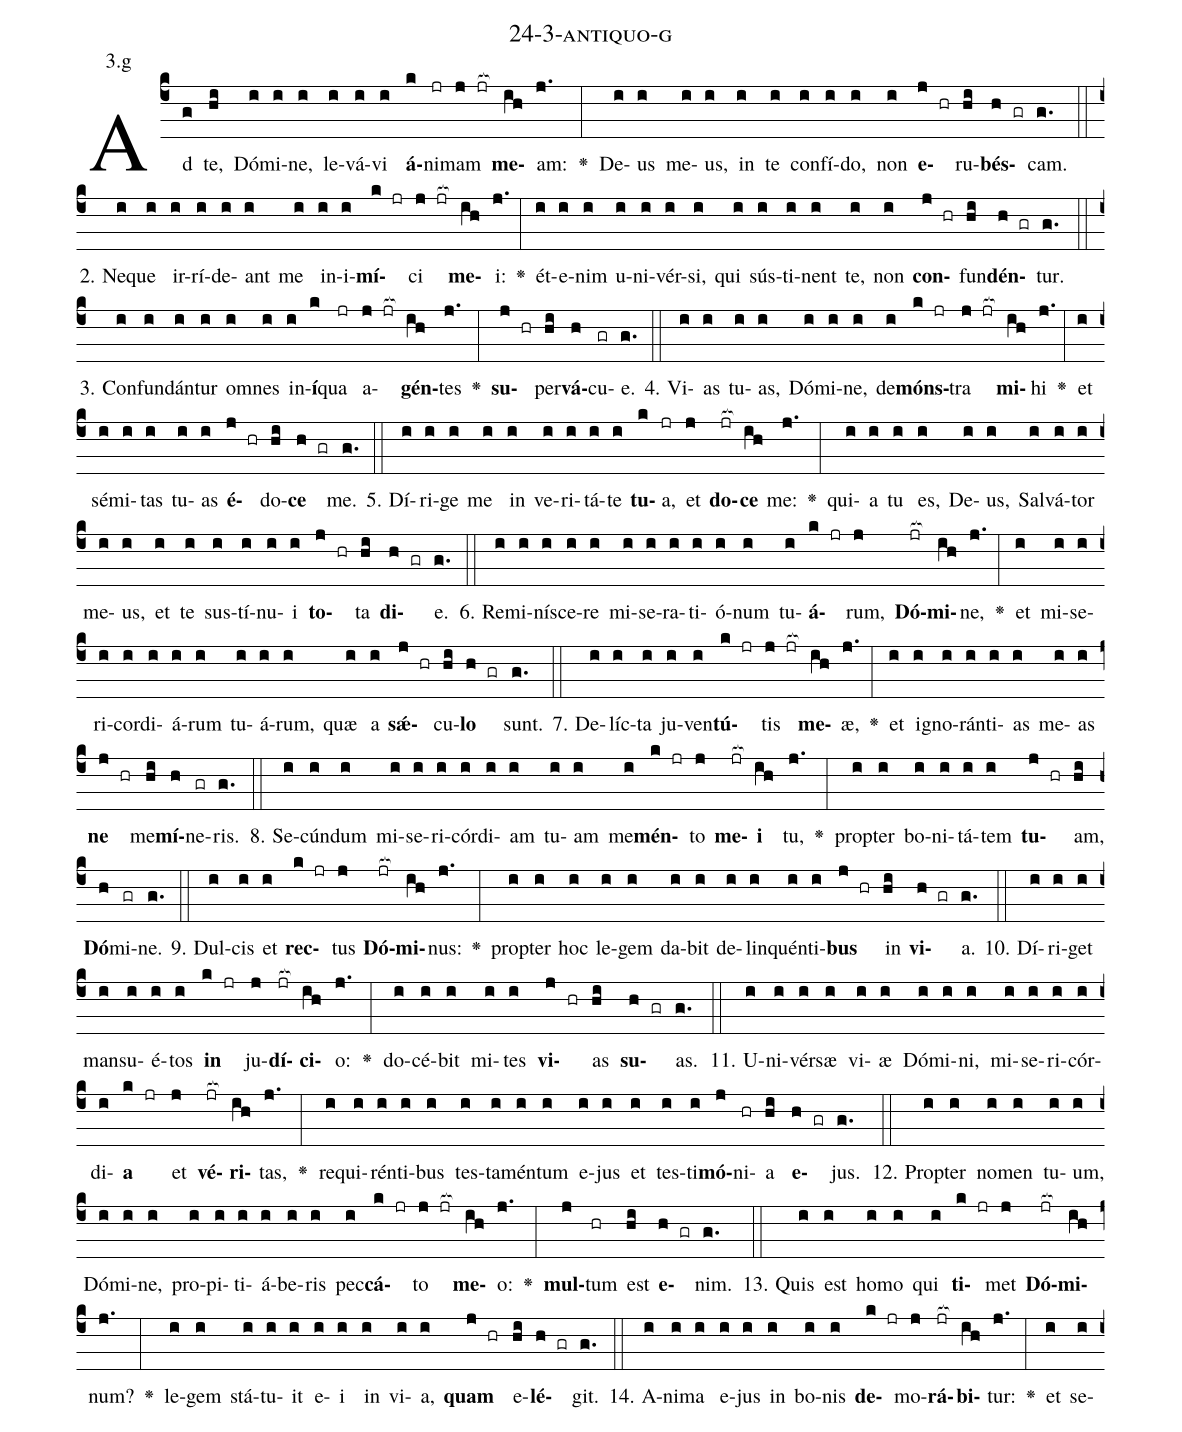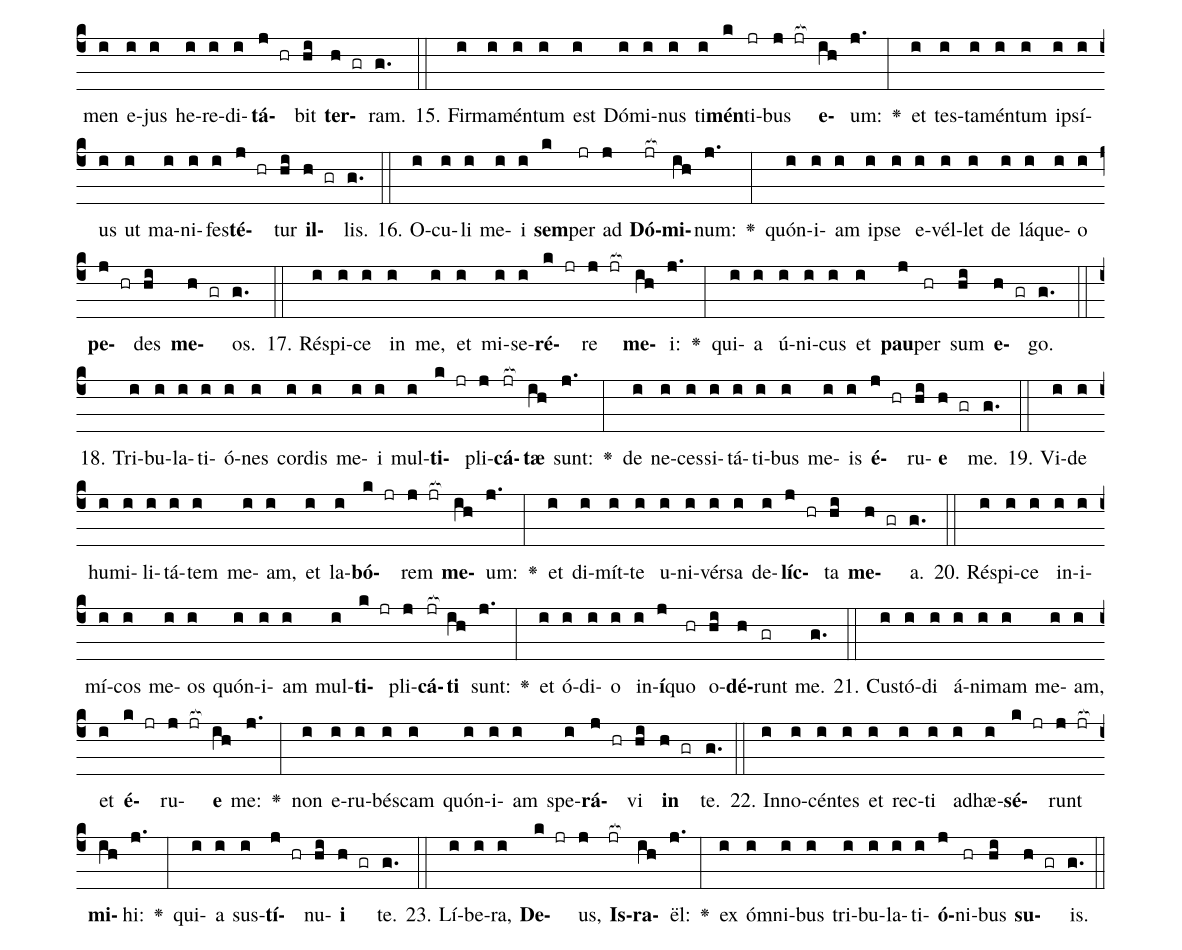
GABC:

name: 24-3-antiquo-g;
annotation: 3.g;
%%
(c4)Ad(g) te,(hi) Dó(i)mi(i)ne,(i) le(i)vá(i)vi(i) <b>á</b>(k)ni(jr)mam(j jr[ocb:1{]) <b>me</b>(ih[ocb:0}])am:(j.) <v>\greheightstar</v>(:) De(i)us(i) me(i)us,(i) in(i) te(i) con(i)fí(i)do,(i) non(i) <b>e</b>(j hr)ru(hi)<b>bés</b>(h gr)cam.(g.) (::)
2. Ne(i)que(i) ir(i)rí(i)de(i)ant(i) me(i) in(i)i(i)<b>mí</b>(k jr)ci(j jr[ocb:1{]) <b>me</b>(ih[ocb:0}])i:(j.) <v>\greheightstar</v>(:) ét(i)e(i)nim(i) u(i)ni(i)vér(i)si,(i) qui(i) sús(i)ti(i)nent(i) te,(i) non(i) <b>con</b>(j hr)fun(hi)<b>dén</b>(h gr)tur.(g.) (::)
3. Con(i)fun(i)dán(i)tur(i) om(i)nes(i) in(i)<b>í</b>(k)qua(jr) a(j jr[ocb:1{])<b>gén</b>(ih[ocb:0}])tes(j.) <v>\greheightstar</v>(:) <b>su</b>(j hr)per(hi)<b>vá</b>(h)cu(gr)e.(g.) (::)
4. Vi(i)as(i) tu(i)as,(i) Dó(i)mi(i)ne,(i) de(i)<b>móns</b>(k jr)tra(j jr[ocb:1{]) <b>mi</b>(ih[ocb:0}])hi(j.) <v>\greheightstar</v>(:) et(i) sé(i)mi(i)tas(i) tu(i)as(i) <b>é</b>(j hr)do(hi)<b>ce</b>(h gr) me.(g.) (::)
5. Dí(i)ri(i)ge(i) me(i) in(i) ve(i)ri(i)tá(i)te(i) <b>tu</b>(k)a,(jr) et(j) <b>do</b>(jr[ocb:1{])<b>ce</b>(ih[ocb:0}]) me:(j.) <v>\greheightstar</v>(:) qui(i)a(i) tu(i) es,(i) De(i)us,(i) Sal(i)vá(i)tor(i) me(i)us,(i) et(i) te(i) sus(i)tí(i)nu(i)i(i) <b>to</b>(j hr)ta(hi) <b>di</b>(h gr)e.(g.) (::)
6. Re(i)mi(i)ní(i)sce(i)re(i) mi(i)se(i)ra(i)ti(i)ó(i)num(i) tu(i)<b>á</b>(k jr)rum,(j) <b>Dó</b>(jr[ocb:1{])<b>mi</b>(ih[ocb:0}])ne,(j.) <v>\greheightstar</v>(:) et(i) mi(i)se(i)ri(i)cor(i)di(i)á(i)rum(i) tu(i)á(i)rum,(i) quæ(i) a(i) <b>sǽ</b>(j hr)cu(hi)<b>lo</b>(h gr) sunt.(g.) (::)
7. De(i)líc(i)ta(i) ju(i)ven(i)<b>tú</b>(k jr)tis(j jr[ocb:1{]) <b>me</b>(ih[ocb:0}])æ,(j.) <v>\greheightstar</v>(:) et(i) i(i)gno(i)rán(i)ti(i)as(i) me(i)as(i) <b>ne</b>(j hr) me(hi)<b>mí</b>(h)ne(gr)ris.(g.) (::)
8. Se(i)cún(i)dum(i) mi(i)se(i)ri(i)cór(i)di(i)am(i) tu(i)am(i) me(i)<b>mén</b>(k jr)to(j) <b>me</b>(jr[ocb:1{])<b>i</b>(ih[ocb:0}]) tu,(j.) <v>\greheightstar</v>(:) prop(i)ter(i) bo(i)ni(i)tá(i)tem(i) <b>tu</b>(j hr)am,(hi) <b>Dó</b>(h)mi(gr)ne.(g.) (::)
9. Dul(i)cis(i) et(i) <b>rec</b>(k jr)tus(j) <b>Dó</b>(jr[ocb:1{])<b>mi</b>(ih[ocb:0}])nus:(j.) <v>\greheightstar</v>(:) prop(i)ter(i) hoc(i) le(i)gem(i) da(i)bit(i) de(i)lin(i)quén(i)ti(i)<b>bus</b>(j hr) in(hi) <b>vi</b>(h gr)a.(g.) (::)
10. Dí(i)ri(i)get(i) man(i)su(i)é(i)tos(i) <b>in</b>(k jr) ju(j)<b>dí</b>(jr[ocb:1{])<b>ci</b>(ih[ocb:0}])o:(j.) <v>\greheightstar</v>(:) do(i)cé(i)bit(i) mi(i)tes(i) <b>vi</b>(j hr)as(hi) <b>su</b>(h gr)as.(g.) (::)
11. U(i)ni(i)vér(i)sæ(i) vi(i)æ(i) Dó(i)mi(i)ni,(i) mi(i)se(i)ri(i)cór(i)di(i)<b>a</b>(k jr) et(j) <b>vé</b>(jr[ocb:1{])<b>ri</b>(ih[ocb:0}])tas,(j.) <v>\greheightstar</v>(:) re(i)qui(i)rén(i)ti(i)bus(i) tes(i)ta(i)mén(i)tum(i) e(i)jus(i) et(i) tes(i)ti(i)<b>mó</b>(j)ni(hr)a(hi) <b>e</b>(h gr)jus.(g.) (::)
12. Prop(i)ter(i) no(i)men(i) tu(i)um,(i) Dó(i)mi(i)ne,(i) pro(i)pi(i)ti(i)á(i)be(i)ris(i) pec(i)<b>cá</b>(k jr)to(j jr[ocb:1{]) <b>me</b>(ih[ocb:0}])o:(j.) <v>\greheightstar</v>(:) <b>mul</b>(j)tum(hr) est(hi) <b>e</b>(h gr)nim.(g.) (::)
13. Quis(i) est(i) ho(i)mo(i) qui(i) <b>ti</b>(k jr)met(j) <b>Dó</b>(jr[ocb:1{])<b>mi</b>(ih[ocb:0}])num?(j.) <v>\greheightstar</v>(:) le(i)gem(i) stá(i)tu(i)it(i) e(i)i(i) in(i) vi(i)a,(i) <b>quam</b>(j hr) e(hi)<b>lé</b>(h gr)git.(g.) (::)
14. A(i)ni(i)ma(i) e(i)jus(i) in(i) bo(i)nis(i) <b>de</b>(k jr)mo(j)<b>rá</b>(jr[ocb:1{])<b>bi</b>(ih[ocb:0}])tur:(j.) <v>\greheightstar</v>(:) et(i) se(i)men(i) e(i)jus(i) he(i)re(i)di(i)<b>tá</b>(j hr)bit(hi) <b>ter</b>(h gr)ram.(g.) (::)
15. Fir(i)ma(i)mén(i)tum(i) est(i) Dó(i)mi(i)nus(i) ti(i)<b>mén</b>(k)ti(jr)bus(j jr[ocb:1{]) <b>e</b>(ih[ocb:0}])um:(j.) <v>\greheightstar</v>(:) et(i) tes(i)ta(i)mén(i)tum(i) ip(i)sí(i)us(i) ut(i) ma(i)ni(i)fes(i)<b>té</b>(j hr)tur(hi) <b>il</b>(h gr)lis.(g.) (::)
16. O(i)cu(i)li(i) me(i)i(i) <b>sem</b>(k)per(jr) ad(j) <b>Dó</b>(jr[ocb:1{])<b>mi</b>(ih[ocb:0}])num:(j.) <v>\greheightstar</v>(:) quón(i)i(i)am(i) ip(i)se(i) e(i)vél(i)let(i) de(i) lá(i)que(i)o(i) <b>pe</b>(j hr)des(hi) <b>me</b>(h gr)os.(g.) (::)
17. Ré(i)spi(i)ce(i) in(i) me,(i) et(i) mi(i)se(i)<b>ré</b>(k jr)re(j jr[ocb:1{]) <b>me</b>(ih[ocb:0}])i:(j.) <v>\greheightstar</v>(:) qui(i)a(i) ú(i)ni(i)cus(i) et(i) <b>pau</b>(j)per(hr) sum(hi) <b>e</b>(h gr)go.(g.) (::)
18. Tri(i)bu(i)la(i)ti(i)ó(i)nes(i) cor(i)dis(i) me(i)i(i) mul(i)<b>ti</b>(k jr)pli(j)<b>cá</b>(jr[ocb:1{])<b>tæ</b>(ih[ocb:0}]) sunt:(j.) <v>\greheightstar</v>(:) de(i) ne(i)ces(i)si(i)tá(i)ti(i)bus(i) me(i)is(i) <b>é</b>(j hr)ru(hi)<b>e</b>(h gr) me.(g.) (::)
19. Vi(i)de(i) hu(i)mi(i)li(i)tá(i)tem(i) me(i)am,(i) et(i) la(i)<b>bó</b>(k jr)rem(j jr[ocb:1{]) <b>me</b>(ih[ocb:0}])um:(j.) <v>\greheightstar</v>(:) et(i) di(i)mít(i)te(i) u(i)ni(i)vér(i)sa(i) de(i)<b>líc</b>(j hr)ta(hi) <b>me</b>(h gr)a.(g.) (::)
20. Ré(i)spi(i)ce(i) in(i)i(i)mí(i)cos(i) me(i)os(i) quón(i)i(i)am(i) mul(i)<b>ti</b>(k jr)pli(j)<b>cá</b>(jr[ocb:1{])<b>ti</b>(ih[ocb:0}]) sunt:(j.) <v>\greheightstar</v>(:) et(i) ó(i)di(i)o(i) in(i)<b>í</b>(j)quo(hr) o(hi)<b>dé</b>(h)runt(gr) me.(g.) (::)
21. Cus(i)tó(i)di(i) á(i)ni(i)mam(i) me(i)am,(i) et(i) <b>é</b>(k jr)ru(j jr[ocb:1{])<b>e</b>(ih[ocb:0}]) me:(j.) <v>\greheightstar</v>(:) non(i) e(i)ru(i)bés(i)cam(i) quón(i)i(i)am(i) spe(i)<b>rá</b>(j hr)vi(hi) <b>in</b>(h gr) te.(g.) (::)
22. In(i)no(i)cén(i)tes(i) et(i) rec(i)ti(i) ad(i)hæ(i)<b>sé</b>(k jr)runt(j jr[ocb:1{]) <b>mi</b>(ih[ocb:0}])hi:(j.) <v>\greheightstar</v>(:) qui(i)a(i) sus(i)<b>tí</b>(j hr)nu(hi)<b>i</b>(h gr) te.(g.) (::)
23. Lí(i)be(i)ra,(i) <b>De</b>(k jr)us,(j) <b>Is</b>(jr[ocb:1{])<b>ra</b>(ih[ocb:0}])ël:(j.) <v>\greheightstar</v>(:) ex(i) óm(i)ni(i)bus(i) tri(i)bu(i)la(i)ti(i)<b>ó</b>(j)ni(hr)bus(hi) <b>su</b>(h gr)is.(g.) (::)
